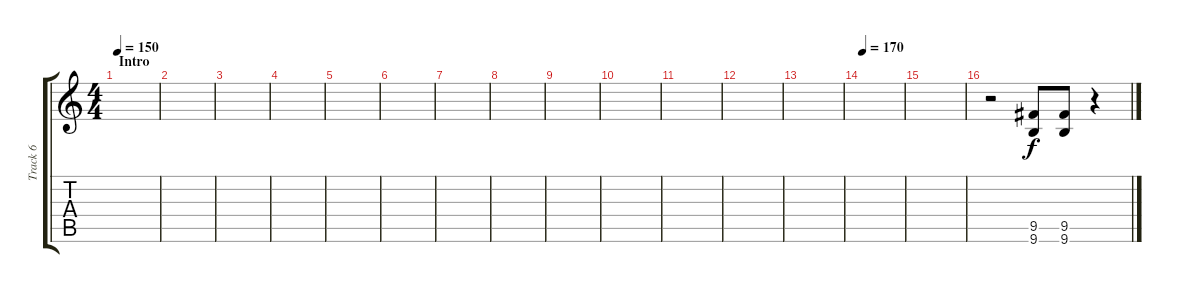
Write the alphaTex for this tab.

\track ("Track 6" "Track 6") {instrument distortionguitar}
\staff {score tabs}
\tuning (E4 B3 G3 D3 A2 D2) {hide}
\ts (4 4)
\section ("" "Intro")
\tempo 150
\clef g2
\ks c
|
|
|
|
|
|
|
|
|
|
|
|
|
\tempo 170
|
|
r.2 (9.5 9.6).8 (9.5 9.6).8 r.4
